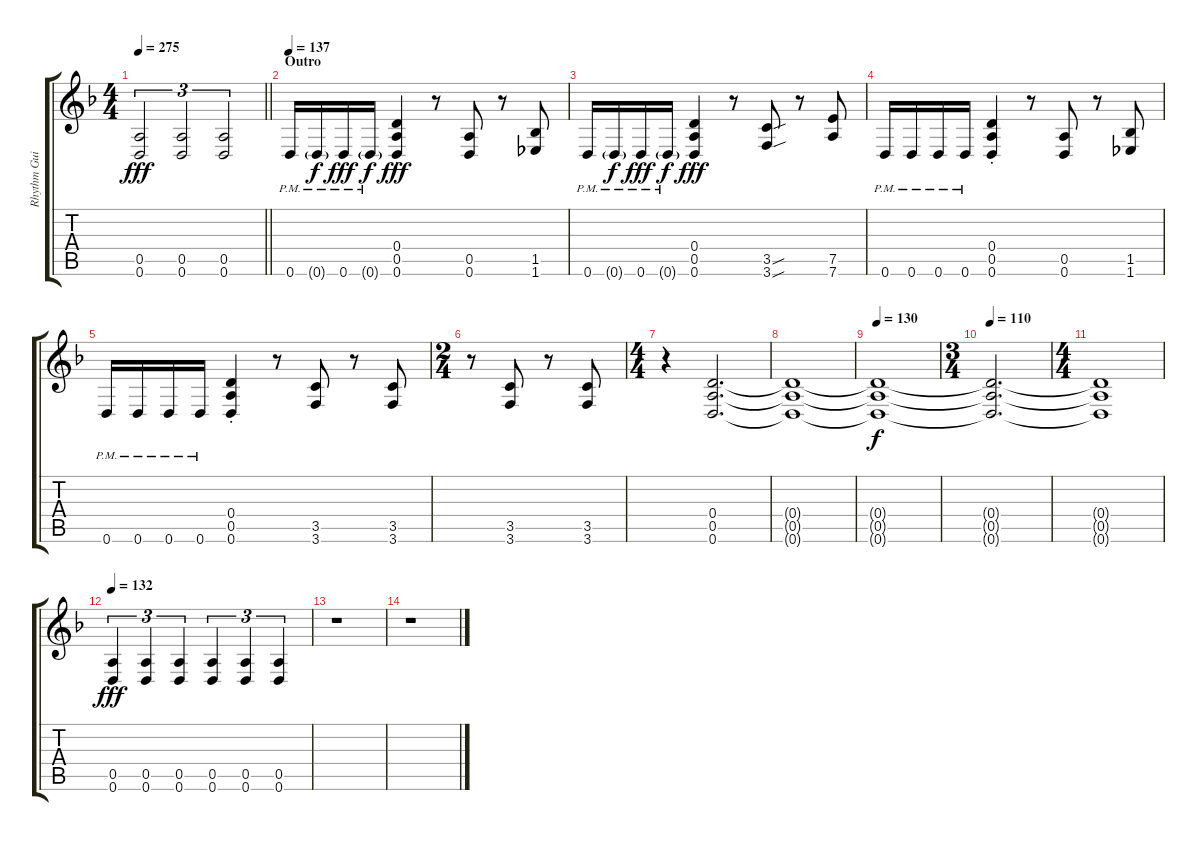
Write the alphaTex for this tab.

\track ("Rhythm Guitar - right" "Rhythm Gui") {instrument distortionguitar}
\staff {score tabs}
\tuning (E4 B3 G3 D3 A2 D2) {hide}
\ts (4 4)
\tempo 275
\clef g2
\barLineRight lightlight
\ks dminor
(0.5 0.6).2{tu (3 2) dy fff} (0.5 0.6).2{tu (3 2)} (0.5 0.6).2{tu (3 2)} |
\section ("" "Outro")
\tempo 137
0.6{pm}.16{volume 12} 0.6{g pm}.16{dy f} 0.6{pm}.16{dy fff} 0.6{g pm}.16{dy f} (0.4{st} 0.5{st} 0.6{st}).4{dy fff volume 9} r.8 (0.5 0.6).8 r.8 (1.5 1.6).8 |
0.6{pm}.16{volume 12} 0.6{g pm}.16{dy f} 0.6{pm}.16{dy fff} 0.6{g pm}.16{dy f} (0.4{st} 0.5{st} 0.6{st}).4{dy fff volume 9} r.8 (3.5{sou} 3.6{sou}).8 r.8 (7.5 7.6).8 |
0.6{pm}.16 0.6{pm}.16 0.6{pm}.16 0.6{pm}.16 (0.4{st} 0.5{st} 0.6{st}).4 r.8 (0.5 0.6).8 r.8 (1.5 1.6).8 |
0.6{pm}.16 0.6{pm}.16 0.6{pm}.16 0.6{pm}.16 (0.4{st} 0.5{st} 0.6{st}).4 r.8 (3.5 3.6).8 r.8 (3.5 3.6).8 |
\ts (2 4)
r.8 (3.5 3.6).8 r.8 (3.5 3.6).8 |
\ts (4 4)
r.4 (0.4 0.5 0.6).2{d} |
(0.4{t} 0.5{t} 0.6{t}).1 |
\tempo 130
(0.4{t} 0.5{t} 0.6{t}).1{dy f} |
\ts (3 4)
\tempo 110
(0.4{t} 0.5{t} 0.6{t}).2{d} |
\ts (4 4)
(0.4{t} 0.5{t} 0.6{t}).1 |
\tempo 132
(0.5 0.6).4{tu (3 2) dy fff} (0.5 0.6).4{tu (3 2)} (0.5 0.6).4{tu (3 2)} (0.5 0.6).4{tu (3 2)} (0.5 0.6).4{tu (3 2)} (0.5 0.6).4{tu (3 2)} |
r.1 |
r.1
